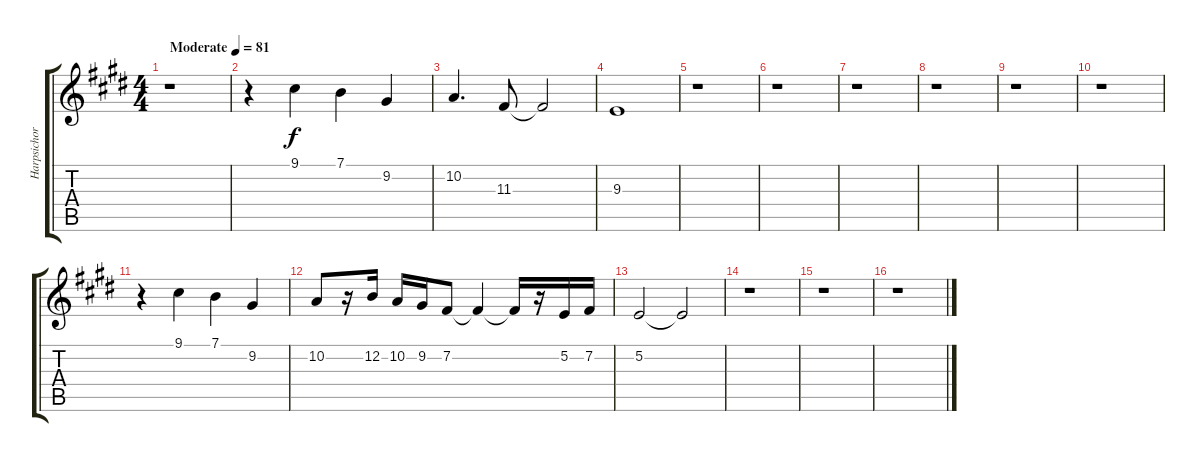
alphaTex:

\track ("Harpsichord" "Harpsichor") {instrument harpsichord}
\staff {score tabs}
\tuning (E4 B3 G3 D3 A2 E2) {hide}
\ts (4 4)
\tempo (81 "Moderate")
\clef g2
\ks c#minor
r.1{dy f instrument harpsichord} |
r.4 9.1.4 7.1.4 9.2.4 |
10.2.4{d} 11.3.8 11.3{t}.2 |
\ks e
9.3.1 |
\ks c#minor
r.1 |
r.1 |
r.1 |
\ks e
r.1 |
\ks c#minor
r.1 |
r.1 |
r.4 9.1.4 7.1.4 9.2.4 |
\ks e
10.2.8 r.16 12.2.16 10.2.16 9.2.16 7.2.8 7.2{t}.4 7.2{t}.16 r.16 5.2.16 7.2.16 |
\ks c#minor
5.2.2 5.2{t}.2 |
r.1 |
r.1 |
\ks e
r.1
